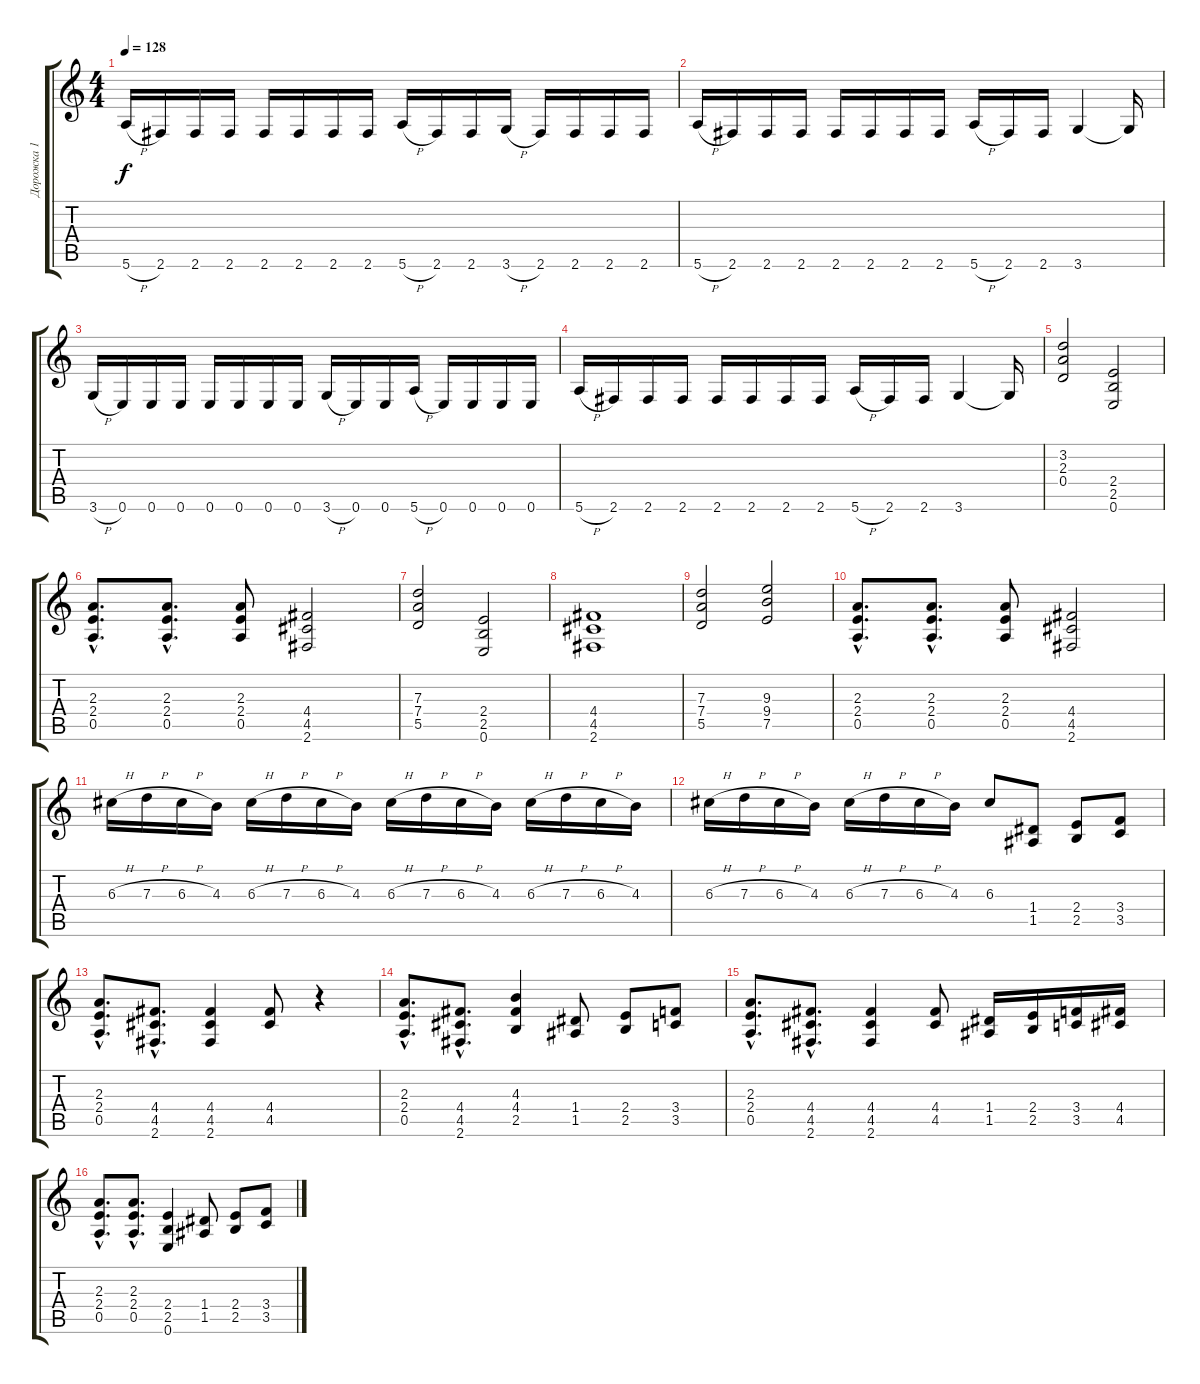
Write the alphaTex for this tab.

\track ("Дорожка 1" "Дорожка 1") {instrument distortionguitar}
\staff {score tabs}
\tuning (E4 B3 G3 D3 A2 E2) {hide}
\ts (4 4)
\tempo 128
\clef g2
\ks c
5.6{h}.16{dy f} 2.6.16 2.6.16 2.6.16 2.6.16 2.6.16 2.6.16 2.6.16 5.6{h}.16 2.6.16 2.6.16 3.6{h}.16 2.6.16 2.6.16 2.6.16 2.6.16 |
5.6{h}.16 2.6.16 2.6.16 2.6.16 2.6.16 2.6.16 2.6.16 2.6.16 5.6{h}.16 2.6.16 2.6.16 3.6.4 3.6{t}.16 |
3.6{h}.16 0.6.16 0.6.16 0.6.16 0.6.16 0.6.16 0.6.16 0.6.16 3.6{h}.16 0.6.16 0.6.16 5.6{h}.16 0.6.16 0.6.16 0.6.16 0.6.16 |
5.6{h}.16 2.6.16 2.6.16 2.6.16 2.6.16 2.6.16 2.6.16 2.6.16 5.6{h}.16 2.6.16 2.6.16 3.6.4 3.6{t}.16 |
(3.2 2.3 0.4).2 (2.4 2.5 0.6).2 |
(2.3{hac} 2.4{hac} 0.5{hac}).8{d} (2.3{hac} 2.4{hac} 0.5{hac}).8{d} (2.3 2.4 0.5).8 (4.4 4.5 2.6).2 |
(7.3 7.4 5.5).2 (2.4 2.5 0.6).2 |
(4.4 4.5 2.6).1 |
(7.3 7.4 5.5).2 (9.3 9.4 7.5).2 |
(2.3{hac} 2.4{hac} 0.5{hac}).8{d} (2.3{hac} 2.4{hac} 0.5{hac}).8{d} (2.3 2.4 0.5).8 (4.4 4.5 2.6).2 |
6.3{h}.16 7.3{h}.16 6.3{h}.16 4.3.16 6.3{h}.16 7.3{h}.16 6.3{h}.16 4.3.16 6.3{h}.16 7.3{h}.16 6.3{h}.16 4.3.16 6.3{h}.16 7.3{h}.16 6.3{h}.16 4.3.16 |
6.3{h}.16 7.3{h}.16 6.3{h}.16 4.3.16 6.3{h}.16 7.3{h}.16 6.3{h}.16 4.3.16 6.3.8 (1.4 1.5).8 (2.4 2.5).8 (3.4 3.5).8 |
(2.3{hac} 2.4{hac} 0.5{hac}).8{d} (4.4{hac} 4.5{hac} 2.6{hac}).8{d} (4.4 4.5 2.6).4 (4.4 4.5).8 r.4 |
(2.3{hac} 2.4{hac} 0.5{hac}).8{d} (4.4{hac} 4.5{hac} 2.6{hac}).8{d} (4.3 4.4 2.5).4 (1.4 1.5).8 (2.4 2.5).8 (3.4 3.5).8 |
(2.3{hac} 2.4{hac} 0.5{hac}).8{d} (4.4{hac} 4.5{hac} 2.6{hac}).8{d} (4.4 4.5 2.6).4 (4.4 4.5).8 (1.4 1.5).16 (2.4 2.5).16 (3.4 3.5).16 (4.4 4.5).16 |
(2.3{hac} 2.4{hac} 0.5{hac}).8{d} (2.3{hac} 2.4{hac} 0.5{hac}).8{d} (2.4 2.5 0.6).4 (1.4 1.5).8 (2.4 2.5).8 (3.4 3.5).8
